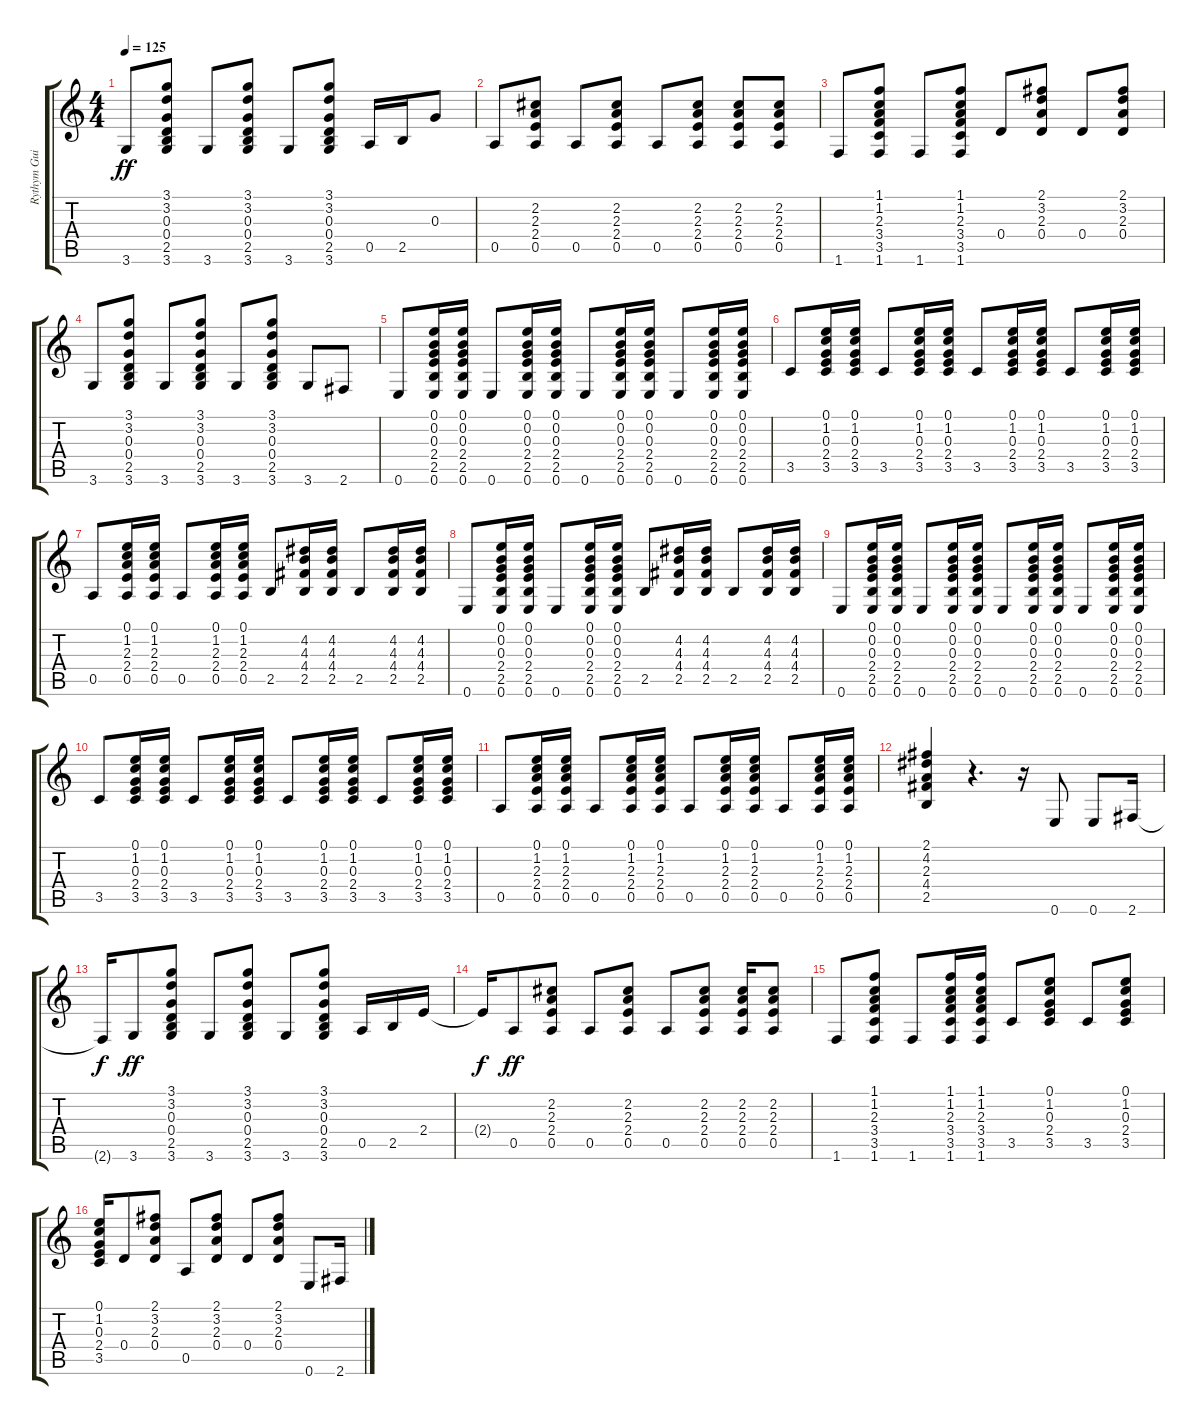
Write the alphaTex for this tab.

\track ("Rythym Guitar" "Rythym Gui") {instrument acousticguitarnylon}
\staff {score tabs}
\tuning (E4 B3 G3 D3 A2 E2) {hide}
\ts (4 4)
\tempo 125
\clef g2
\ks c
3.6.8{dy ff} (3.1 3.2 0.3 0.4 2.5 3.6).8 3.6.8 (3.1 3.2 0.3 0.4 2.5 3.6).8 3.6.8 (3.1 3.2 0.3 0.4 2.5 3.6).8 0.5.16 2.5.16 0.3.8 |
0.5.8 (2.2 2.3 2.4 0.5).8 0.5.8 (2.2 2.3 2.4 0.5).8 0.5.8 (2.2 2.3 2.4 0.5).8 (2.2 2.3 2.4 0.5).8 (2.2 2.3 2.4 0.5).8 |
1.6.8 (1.1 1.2 2.3 3.4 3.5 1.6).8 1.6.8 (1.1 1.2 2.3 3.4 3.5 1.6).8 0.4.8 (2.1 3.2 2.3 0.4).8 0.4.8 (2.1 3.2 2.3 0.4).8 |
3.6.8 (3.1 3.2 0.3 0.4 2.5 3.6).8 3.6.8 (3.1 3.2 0.3 0.4 2.5 3.6).8 3.6.8 (3.1 3.2 0.3 0.4 2.5 3.6).8 3.6.8 2.6.8 |
0.6.8 (0.1 0.2 0.3 2.4 2.5 0.6).16 (0.1 0.2 0.3 2.4 2.5 0.6).16 0.6.8 (0.1 0.2 0.3 2.4 2.5 0.6).16 (0.1 0.2 0.3 2.4 2.5 0.6).16 0.6.8 (0.1 0.2 0.3 2.4 2.5 0.6).16 (0.1 0.2 0.3 2.4 2.5 0.6).16 0.6.8 (0.1 0.2 0.3 2.4 2.5 0.6).16 (0.1 0.2 0.3 2.4 2.5 0.6).16 |
3.5.8 (0.1 1.2 0.3 2.4 3.5).16 (0.1 1.2 0.3 2.4 3.5).16 3.5.8 (0.1 1.2 0.3 2.4 3.5).16 (0.1 1.2 0.3 2.4 3.5).16 3.5.8 (0.1 1.2 0.3 2.4 3.5).16 (0.1 1.2 0.3 2.4 3.5).16 3.5.8 (0.1 1.2 0.3 2.4 3.5).16 (0.1 1.2 0.3 2.4 3.5).16 |
0.5.8 (0.1 1.2 2.3 2.4 0.5).16 (0.1 1.2 2.3 2.4 0.5).16 0.5.8 (0.1 1.2 2.3 2.4 0.5).16 (0.1 1.2 2.3 2.4 0.5).16 2.5.8 (4.2 4.3 4.4 2.5).16 (4.2 4.3 4.4 2.5).16 2.5.8 (4.2 4.3 4.4 2.5).16 (4.2 4.3 4.4 2.5).16 |
0.6.8 (0.1 0.2 0.3 2.4 2.5 0.6).16 (0.1 0.2 0.3 2.4 2.5 0.6).16 0.6.8 (0.1 0.2 0.3 2.4 2.5 0.6).16 (0.1 0.2 0.3 2.4 2.5 0.6).16 2.5.8 (4.2 4.3 4.4 2.5).16 (4.2 4.3 4.4 2.5).16 2.5.8 (4.2 4.3 4.4 2.5).16 (4.2 4.3 4.4 2.5).16 |
0.6.8 (0.1 0.2 0.3 2.4 2.5 0.6).16 (0.1 0.2 0.3 2.4 2.5 0.6).16 0.6.8 (0.1 0.2 0.3 2.4 2.5 0.6).16 (0.1 0.2 0.3 2.4 2.5 0.6).16 0.6.8 (0.1 0.2 0.3 2.4 2.5 0.6).16 (0.1 0.2 0.3 2.4 2.5 0.6).16 0.6.8 (0.1 0.2 0.3 2.4 2.5 0.6).16 (0.1 0.2 0.3 2.4 2.5 0.6).16 |
3.5.8 (0.1 1.2 0.3 2.4 3.5).16 (0.1 1.2 0.3 2.4 3.5).16 3.5.8 (0.1 1.2 0.3 2.4 3.5).16 (0.1 1.2 0.3 2.4 3.5).16 3.5.8 (0.1 1.2 0.3 2.4 3.5).16 (0.1 1.2 0.3 2.4 3.5).16 3.5.8 (0.1 1.2 0.3 2.4 3.5).16 (0.1 1.2 0.3 2.4 3.5).16 |
0.5.8 (0.1 1.2 2.3 2.4 0.5).16 (0.1 1.2 2.3 2.4 0.5).16 0.5.8 (0.1 1.2 2.3 2.4 0.5).16 (0.1 1.2 2.3 2.4 0.5).16 0.5.8 (0.1 1.2 2.3 2.4 0.5).16 (0.1 1.2 2.3 2.4 0.5).16 0.5.8 (0.1 1.2 2.3 2.4 0.5).16 (0.1 1.2 2.3 2.4 0.5).16 |
(2.1 4.2 2.3 4.4 2.5).4 r.4{d} r.16 0.6.8 0.6.8 2.6.16 |
2.6{t}.16{dy f} 3.6.8{dy ff} (3.1 3.2 0.3 0.4 2.5 3.6).8 3.6.8 (3.1 3.2 0.3 0.4 2.5 3.6).8 3.6.8 (3.1 3.2 0.3 0.4 2.5 3.6).8 0.5.16 2.5.16 2.4.16 |
2.4{t}.16{dy f} 0.5.8{dy ff} (2.2 2.3 2.4 0.5).8 0.5.8 (2.2 2.3 2.4 0.5).8 0.5.8 (2.2 2.3 2.4 0.5).8 (2.2 2.3 2.4 0.5).16 (2.2 2.3 2.4 0.5).8 |
1.6.8 (1.1 1.2 2.3 3.4 3.5 1.6).8 1.6.8 (1.1 1.2 2.3 3.4 3.5 1.6).16 (1.1 1.2 2.3 3.4 3.5 1.6).16 3.5.8 (0.1 1.2 0.3 2.4 3.5).8 3.5.8 (0.1 1.2 0.3 2.4 3.5).8 |
(0.1 1.2 0.3 2.4 3.5).16 0.4.8 (2.1 3.2 2.3 0.4).8 0.5.8 (2.1 3.2 2.3 0.4).8 0.4.8 (2.1 3.2 2.3 0.4).8 0.6.8 2.6.16
